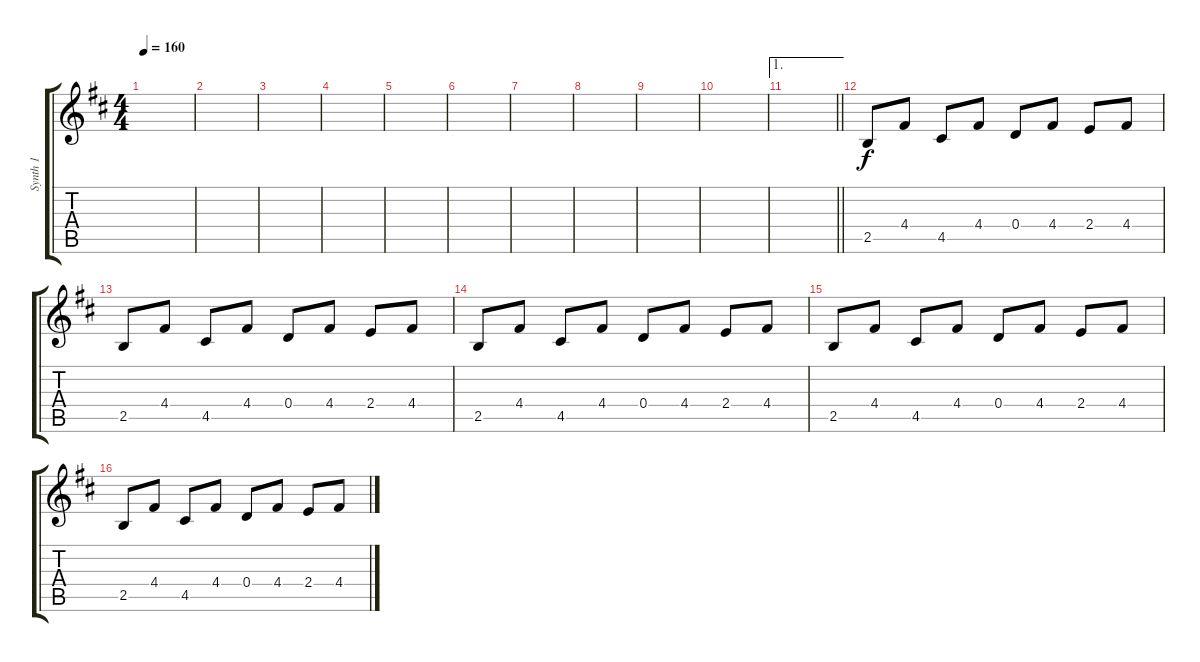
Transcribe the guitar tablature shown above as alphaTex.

\track ("Synth 1" "Synth 1") {instrument synthbass1}
\staff {score tabs}
\tuning (E4 B3 G3 D3 A2 E2) {hide}
\ts (4 4)
\tempo 160
\clef g2
\ks d
|
|
|
|
|
|
|
|
|
|
\ae 1
\barLineRight lightlight
|
2.5.8{dy f instrument synthbass1} 4.4.8 4.5.8 4.4.8 0.4.8 4.4.8 2.4.8 4.4.8 |
2.5.8 4.4.8 4.5.8 4.4.8 0.4.8 4.4.8 2.4.8 4.4.8 |
2.5.8 4.4.8 4.5.8 4.4.8 0.4.8 4.4.8 2.4.8 4.4.8 |
2.5.8 4.4.8 4.5.8 4.4.8 0.4.8 4.4.8 2.4.8 4.4.8 |
2.5.8 4.4.8 4.5.8 4.4.8 0.4.8 4.4.8 2.4.8 4.4.8
